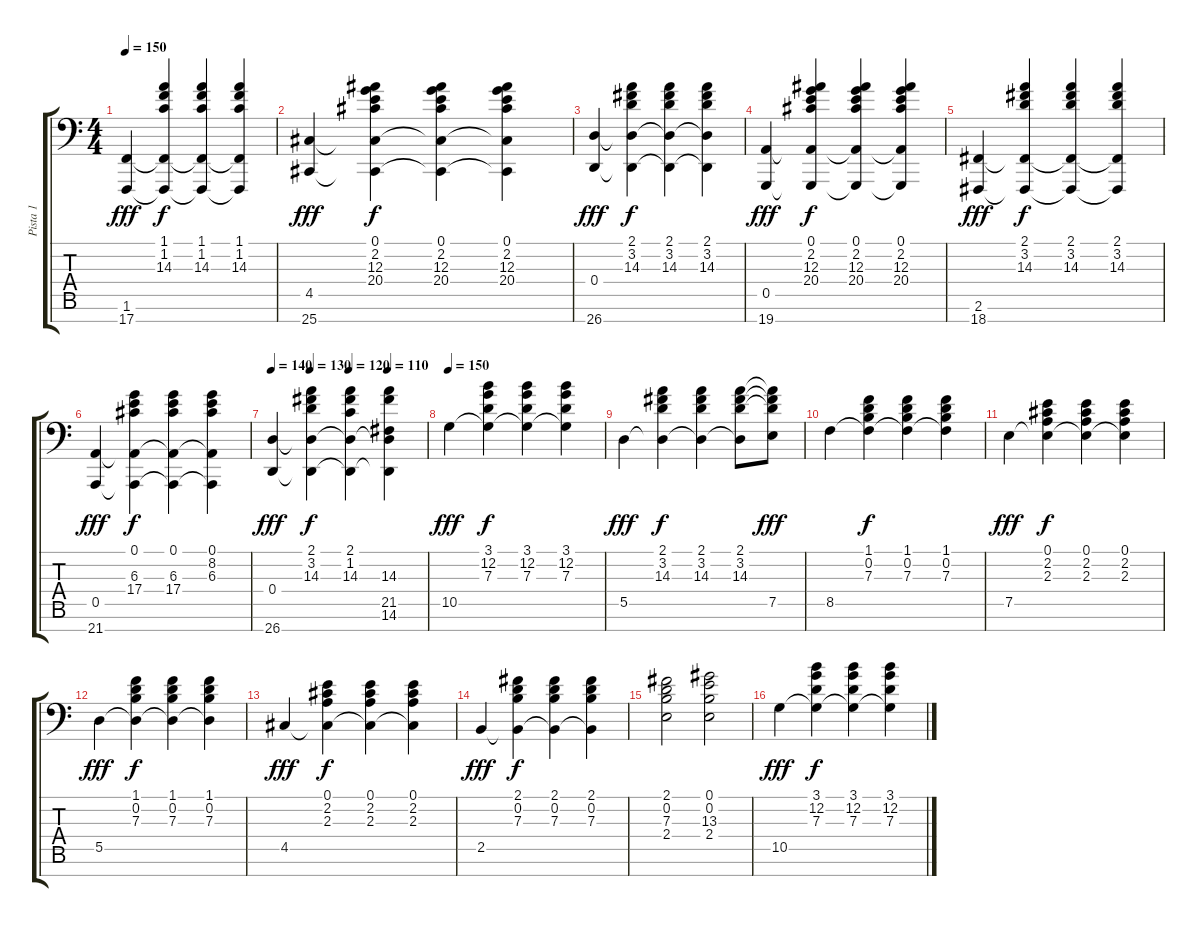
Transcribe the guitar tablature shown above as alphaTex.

\track ("Pista 1" "Pista 1") {instrument acousticgrandpiano}
\staff {score tabs}
\tuning (E4 B3 G3 D3 A2 E2 C0) {hide}
\ts (4 4)
\tempo 150
\clef f4
\ks c
(1.6 17.7).4{dy fff} (1.1 1.2 14.3 1.6{t} 17.7{t}).4{dy f} (1.1 1.2 14.3 1.6{t} 17.7{t}).4 (1.1 1.2 14.3 1.6{t} 17.7{t}).4 |
(4.5 25.7).4{dy fff} (0.1 2.2 12.3 20.4 4.5{t} 25.7{t}).4{dy f} (0.1 2.2 12.3 20.4 4.5{t} 25.7{t}).4 (0.1 2.2 12.3 20.4 4.5{t} 25.7{t}).4 |
(0.4 26.7).4{dy fff} (2.1 3.2 14.3 0.4{t} 26.7{t}).4{dy f} (2.1 3.2 14.3 0.4{t} 26.7{t}).4 (2.1 3.2 14.3 0.4{t} 26.7{t}).4 |
(0.5 19.7).4{dy fff} (0.1 2.2 12.3 20.4 0.5{t} 19.7{t}).4{dy f} (0.1 2.2 12.3 20.4 0.5{t} 19.7{t}).4 (0.1 2.2 12.3 20.4 0.5{t} 19.7{t}).4 |
(2.6 18.7).4{dy fff} (2.1 3.2 14.3 2.6{t} 18.7{t}).4{dy f} (2.1 3.2 14.3 2.6{t} 18.7{t}).4 (2.1 3.2 14.3 2.6{t} 18.7{t}).4 |
(0.5 21.7).4{dy fff} (0.1 6.3 17.4 0.5{t} 21.7{t}).4{dy f} (0.1 6.3 17.4 0.5{t} 21.7{t}).4 (0.1 8.2 6.3 0.5{t} 21.7{t}).4 |
\tempo 140
\tempo (130 0.25)
\tempo (120 0.5)
\tempo (110 0.75)
(0.4 26.7).4{dy fff} (2.1 3.2 14.3 0.4{t} 26.7{t}).4{dy f} (2.1 1.2 14.3 0.4{t} 26.7{t}).4 (14.3 0.4{t} 21.5 14.6 26.7{t}).4 |
\tempo 150
10.5.4{dy fff} (3.1 12.2 7.3 10.5{t}).4{dy f} (3.1 12.2 7.3 10.5{t}).4 (3.1 12.2 7.3 10.5{t}).4 |
5.5.4{dy fff} (2.1 3.2 14.3 5.5{t}).4{dy f} (2.1 3.2 14.3 5.5{t}).4 (2.1 3.2 14.3 5.5{t}).8 (2.1{t} 3.2{t} 14.3{t} 7.5).8{dy fff} |
8.5.4 (1.1 0.2 7.3 8.5{t}).4{dy f} (1.1 0.2 7.3 8.5{t}).4 (1.1 0.2 7.3 8.5{t}).4 |
7.5.4{dy fff} (0.1 2.2 2.3 7.5{t}).4{dy f} (0.1 2.2 2.3 7.5{t}).4 (0.1 2.2 2.3 7.5{t}).4 |
5.5.4{dy fff} (1.1 0.2 7.3 5.5{t}).4{dy f} (1.1 0.2 7.3 5.5{t}).4 (1.1 0.2 7.3 5.5{t}).4 |
4.5.4{dy fff} (0.1 2.2 2.3 4.5{t}).4{dy f} (0.1 2.2 2.3 4.5{t}).4 (0.1 2.2 2.3 4.5{t}).4 |
2.5.4{dy fff} (2.1 0.2 7.3 2.5{t}).4{dy f} (2.1 0.2 7.3 2.5{t}).4 (2.1 0.2 7.3 2.5{t}).4 |
(2.1 0.2 7.3 2.4).2 (0.1 0.2 13.3 2.4).2 |
10.5.4{dy fff} (3.1 12.2 7.3 10.5{t}).4{dy f} (3.1 12.2 7.3 10.5{t}).4 (3.1 12.2 7.3 10.5{t}).4
